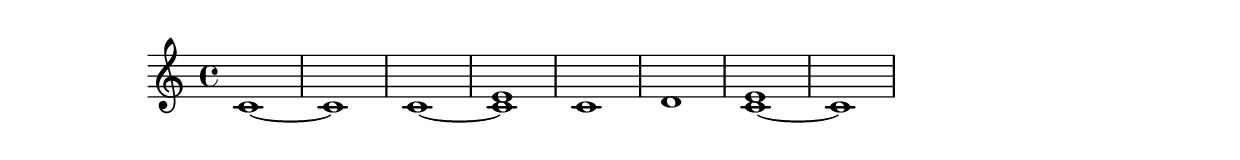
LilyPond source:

\version "2.19.21"
#(ly:set-option 'warning-as-error #t)
#(ly:expect-warning (G_ "unterminated tie"))

\header {
  texidoc = "When a tie is followed only by unmatching notes and the tie cannot
  be created, lilypond prints out a warning unless @code{tieWaitForNote} is set."
}

\relative {
  c'1~ 1 |
  c1~ <e c> |
  c1~ d |
  <c e>1~ c |
}
